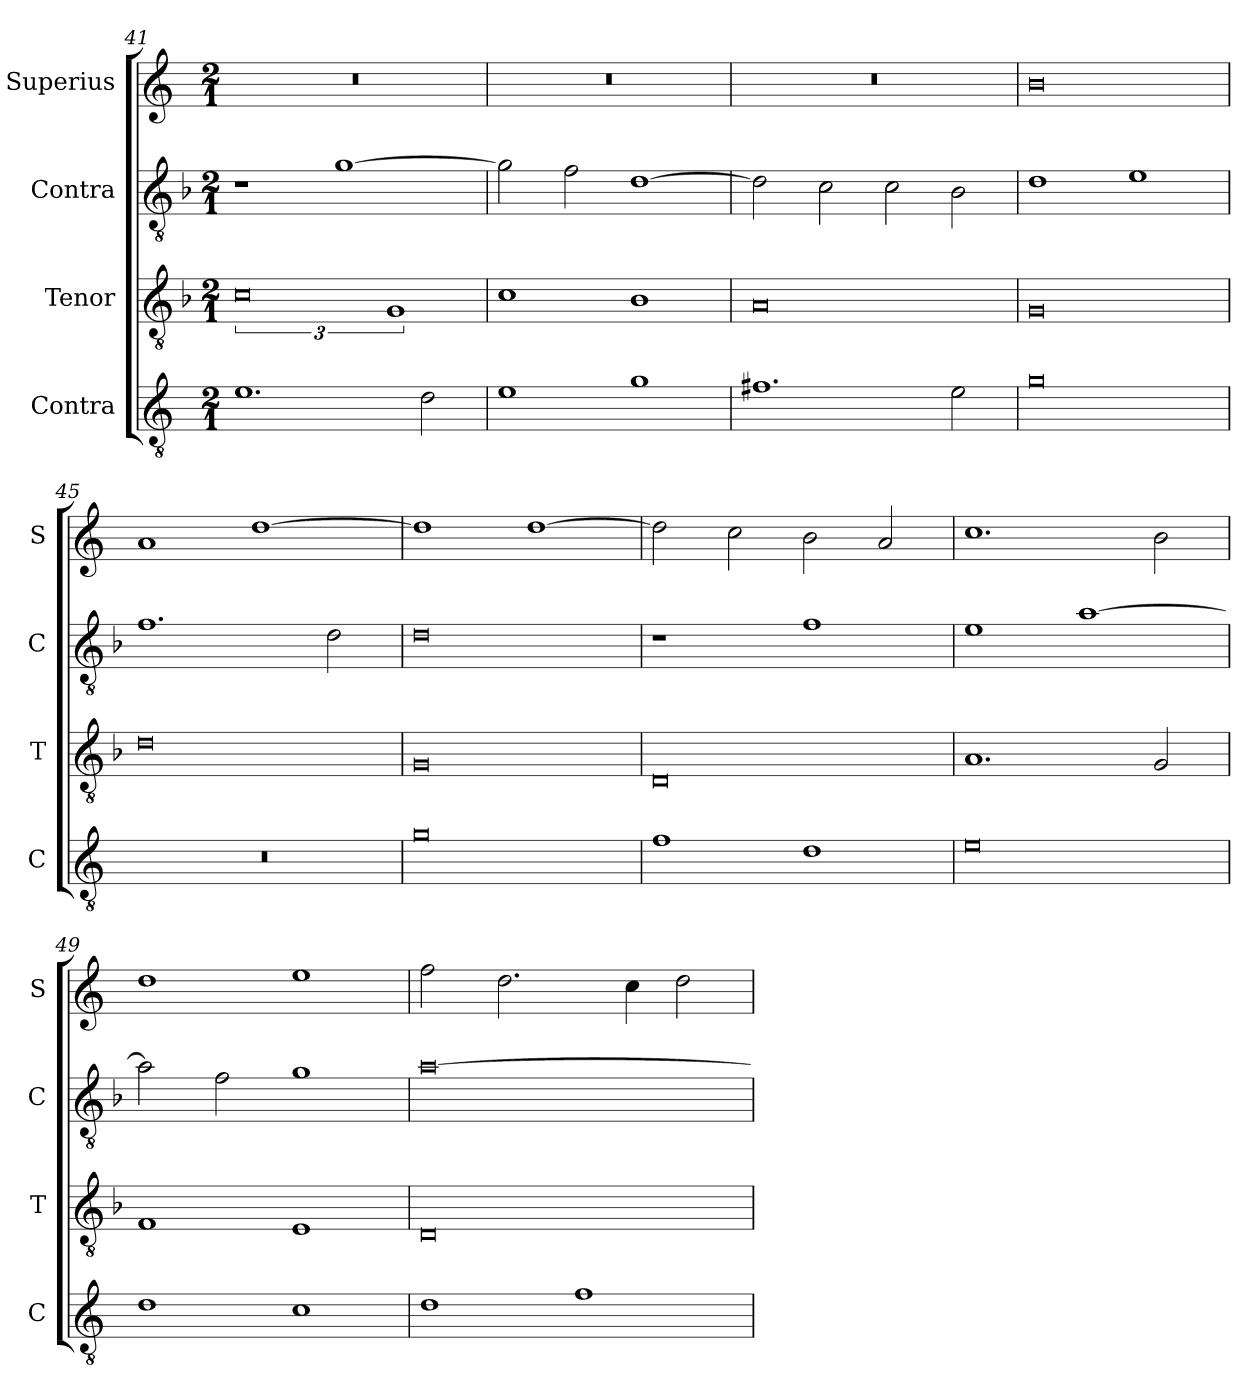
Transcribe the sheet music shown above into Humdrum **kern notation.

**kern	**kern	**kern	**kern
*part4	*part3	*part2	*part1
*staff4	*staff3	*staff2	*staff1
*I"Contra	*I"Tenor	*I"Contra	*I"Superius
*I'C	*I'T	*I'C	*I'S
*clefGv2	*clefGv2	*clefGv2	*clefG2
*k[]	*k[b-]	*k[b-]	*k[]
*M2/1	*M2/1	*M2/1	*M2/1
=41	=41	=41	=41
1.e	3%4c	1r	0r
.	.	[1g	.
.	3%2G	.	.
2d\	.	.	.
=42	=42	=42	=42
1e	1c	2g\]	0r
.	.	2f\	.
1g	1B-	[1d	.
=43	=43	=43	=43
1.f#X	0A	2d\]	0r
.	.	2c\	.
.	.	2c\	.
2e\	.	2B-\	.
=44	=44	=44	=44
0g	0G	1d	0b
.	.	1e	.
=45	=45	=45	=45
0r	0d	1.f	1a
.	.	.	[1dd
.	.	2d\	.
=46	=46	=46	=46
0g	0G	0d	1dd]
.	.	.	[1dd
=47	=47	=47	=47
1f	0D	1r	2dd\]
.	.	.	2cc\
1d	.	1f	2b\
.	.	.	2a/
=48	=48	=48	=48
0e	1.A	1e	1.cc
.	.	[1a	.
.	2G/	.	2b\
=49	=49	=49	=49
1d	1F	2a\]	1dd
.	.	2f\	.
1c	1E	1g	1ee
=50	=50	=50	=50
1d	0D	[0a	2ff\
.	.	.	2.dd\
1f	.	.	.
.	.	.	4cc\
.	.	.	2dd\
=	=	=	=
*-	*-	*-	*-
